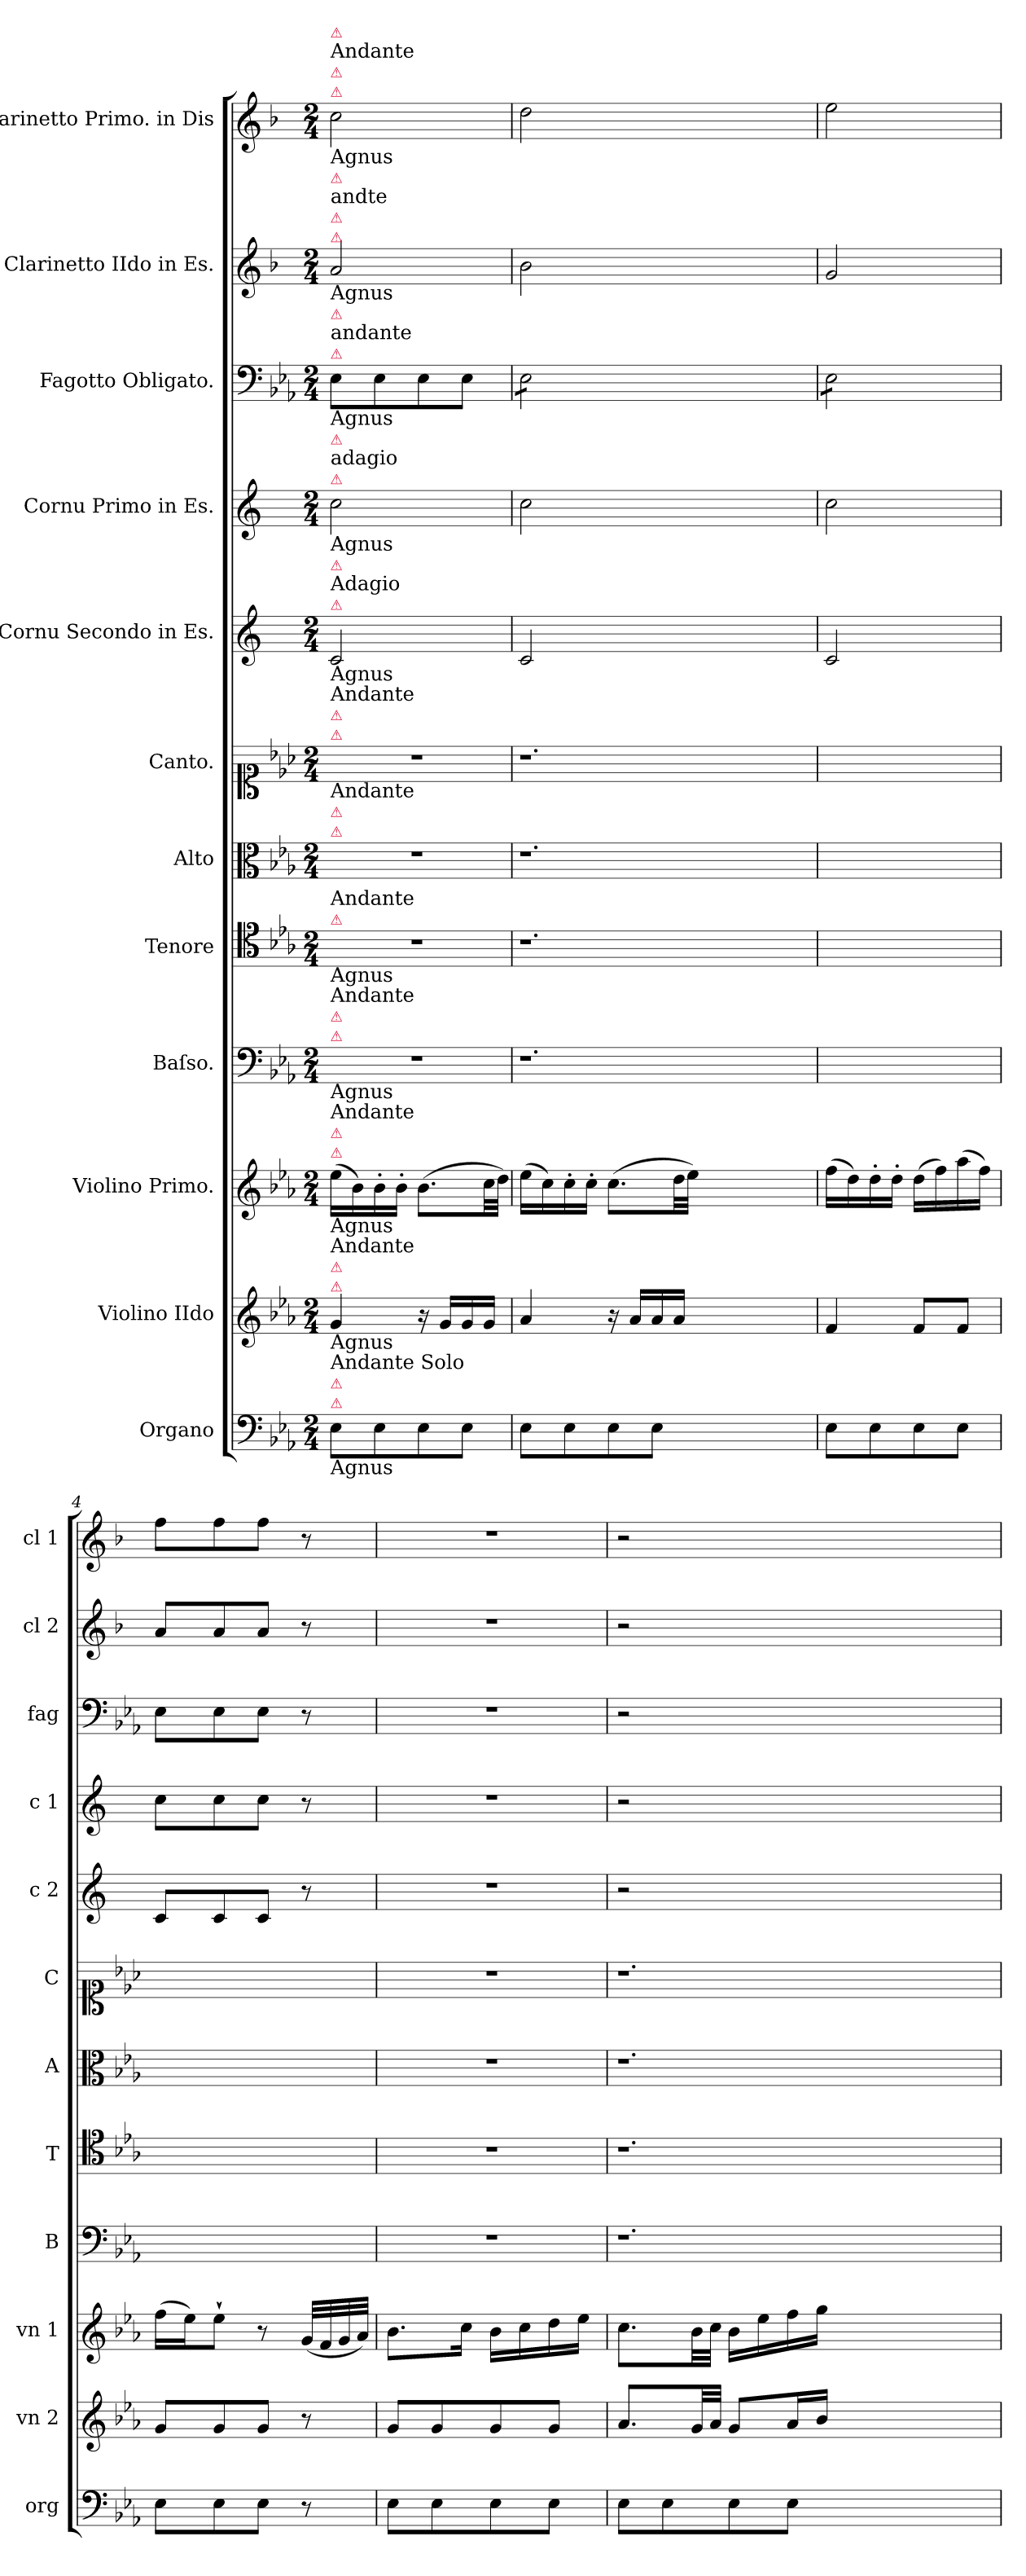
**kern	**kern	**kern	**kern	**kern	**kern	**kern	**kern	**kern	**kern	**kern	**kern
*part12	*part11	*part10	*part9	*part8	*part7	*part6	*part5	*part4	*part3	*part2	*part1
*staff12	*staff11	*staff10	*staff9	*staff8	*staff7	*staff6	*staff5	*staff4	*staff3	*staff2	*staff1
*I"Organo	*I"Violino IIdo	*I"Violino Primo.	*I"Baſso.	*I"Tenore	*I"Alto	*I"Canto.	*I"Cornu Secondo in Es.	*I"Cornu Primo in Es.	*I"Fagotto Obligato.	*I"Clarinetto IIdo in Es.	*I"Clarinetto Primo. in Dis
*I'org	*I'vn 2	*I'vn 1	*I'B	*I'T	*I'A	*I'C	*I'c 2	*I'c 1	*I'fag	*I'cl 2	*I'cl 1
*clefF4	*clefG2	*clefG2	*clefF4	*clefC4	*clefC3	*clefC1	*clefG2	*clefG2	*clefF4	*clefG2	*clefG2
*	*	*	*	*	*	*	*ITrd5c9	*ITrd5c9	*	*ITrd1c2	*ITrd1c2
*k[b-e-a-]	*k[b-e-a-]	*k[b-e-a-]	*k[b-e-a-]	*k[b-e-a-]	*k[b-e-a-]	*k[b-e-a-]	*k[b-e-a-]	*k[b-e-a-]	*k[b-e-a-]	*k[b-e-a-]	*k[b-e-a-]
*M2/4	*M2/4	*M2/4	*M2/4	*M2/4	*M2/4	*M2/4	*M2/4	*M2/4	*M2/4	*M2/4	*M2/4
=1	=1	=1	=1	=1	=1	=1	=1	=1	=1	=1	=1
!	!	!	!	!	!	!	!	!	!	!	!LO:TX:a:color=crimson:t=⚠
!	!	!	!	!	!	!	!	!	!	!	!LO:TX:a:color=crimson:t=⚠
!	!	!	!	!	!	!	!	!	!	!	!LO:TX:b:t=Agnus
!	!	!	!	!	!	!	!	!	!	!	!LO:TX:a:t=Andante
!	!	!	!	!	!	!	!	!	!	!	!LO:TX:a:color=crimson:t=⚠
!	!	!	!	!	!	!	!	!	!	!LO:TX:a:color=crimson:t=⚠	!
!	!	!	!	!	!	!	!	!	!	!LO:TX:a:color=crimson:t=⚠	!
!	!	!	!	!	!	!	!	!	!	!LO:TX:a:t=andte	!
!	!	!	!	!	!	!	!	!	!	!LO:TX:b:t=Agnus	!
!	!	!	!	!	!	!	!	!	!	!LO:TX:a:color=crimson:t=⚠	!
!	!	!	!	!	!	!	!	!	!LO:TX:a:color=crimson:t=⚠	!	!
!	!	!	!	!	!	!	!	!	!LO:TX:b:t=Agnus	!	!
!	!	!	!	!	!	!	!	!	!LO:TX:a:t=andante	!	!
!	!	!	!	!	!	!	!	!	!LO:TX:a:color=crimson:t=⚠	!	!
!	!	!	!	!	!	!	!	!LO:TX:a:color=crimson:t=⚠	!	!	!
!	!	!	!	!	!	!	!	!LO:TX:a:t=adagio	!	!	!
!	!	!	!	!	!	!	!	!LO:TX:b:t=Agnus	!	!	!
!	!	!	!	!	!	!	!	!LO:TX:a:color=crimson:t=⚠	!	!	!
!	!	!	!	!	!	!	!LO:TX:a:color=crimson:t=⚠	!	!	!	!
!	!	!	!	!	!	!	!LO:TX:b:t=Agnus	!	!	!	!
!	!	!	!	!	!	!	!LO:TX:a:t=Adagio	!	!	!	!
!	!	!	!	!	!	!	!LO:TX:a:color=crimson:t=⚠	!	!	!	!
!	!	!	!	!	!	!LO:TX:a:color=crimson:t=⚠	!	!	!	!	!
!	!	!	!	!	!	!LO:TX:a:color=crimson:t=⚠	!	!	!	!	!
!	!	!	!	!	!	!LO:TX:a:t=Andante	!	!	!	!	!
!	!	!	!	!	!LO:TX:a:color=crimson:t=⚠	!	!	!	!	!	!
!	!	!	!	!	!LO:TX:a:color=crimson:t=⚠	!	!	!	!	!	!
!	!	!	!	!	!LO:TX:a:t=Andante	!	!	!	!	!	!
!	!	!	!	!LO:TX:a:color=crimson:t=⚠	!	!	!	!	!	!	!
!	!	!	!	!LO:TX:a:t=Andante	!	!	!	!	!	!	!
!	!	!	!	!LO:TX:b:t=Agnus	!	!	!	!	!	!	!
!	!	!	!LO:TX:a:color=crimson:t=⚠	!	!	!	!	!	!	!	!
!	!	!	!LO:TX:a:color=crimson:t=⚠	!	!	!	!	!	!	!	!
!	!	!	!LO:TX:a:t=Andante	!	!	!	!	!	!	!	!
!	!	!	!LO:TX:b:t=Agnus	!	!	!	!	!	!	!	!
!	!	!LO:TX:a:color=crimson:t=⚠	!	!	!	!	!	!	!	!	!
!	!	!LO:TX:a:color=crimson:t=⚠	!	!	!	!	!	!	!	!	!
!	!	!LO:TX:a:t=Andante	!	!	!	!	!	!	!	!	!
!	!	!LO:TX:b:t=Agnus	!	!	!	!	!	!	!	!	!
!	!LO:TX:a:color=crimson:t=⚠	!	!	!	!	!	!	!	!	!	!
!	!LO:TX:a:color=crimson:t=⚠	!	!	!	!	!	!	!	!	!	!
!	!LO:TX:b:t=Agnus	!	!	!	!	!	!	!	!	!	!
!	!LO:TX:a:t=Andante	!	!	!	!	!	!	!	!	!	!
!LO:TX:a:color=crimson:t=⚠	!	!	!	!	!	!	!	!	!	!	!
!LO:TX:a:color=crimson:t=⚠	!	!	!	!	!	!	!	!	!	!	!
!LO:TX:b:t=Agnus	!	!	!	!	!	!	!	!	!	!	!
!LO:TX:a:t=Andante Solo	!	!	!	!	!	!	!	!	!	!	!
8E-\L	4g/	(16ee-\LL	2r	2r	2r	2r	2E-/	2e-\	8E-\L	2g/	2b-\
.	.	16b-\)	.	.	.	.	.	.	.	.	.
8E-\	.	16b-'\	.	.	.	.	.	.	8E-\	.	.
.	.	16b-'\JJ	.	.	.	.	.	.	.	.	.
8E-\	16r	(8.b-\L	.	.	.	.	.	.	8E-\	.	.
.	16g/LL	.	.	.	.	.	.	.	.	.	.
8E-\J	16g/	.	.	.	.	.	.	.	8E-\J	.	.
.	16g/JJ	32cc\LL	.	.	.	.	.	.	.	.	.
.	.	32dd\JJJ)	.	.	.	.	.	.	.	.	.
=2	=2	=2	=2	=2	=2	=2	=2	=2	=2	=2	=2
*	*	*	*	*	*	*	*	*	*tremolo	*	*
8E-\L	4a-/	(16ee-\LL	1.r	1.r	1.r	1.r	2E-/	2e-\	8E-\L	2a-\	2cc\
.	.	16cc\)	.	.	.	.	.	.	.	.	.
8E-\	.	16cc'\	.	.	.	.	.	.	8E-\	.	.
.	.	16cc'\JJ	.	.	.	.	.	.	.	.	.
8E-\	16r	(8.cc\L	.	.	.	.	.	.	8E-\	.	.
.	16a-/LL	.	.	.	.	.	.	.	.	.	.
8E-\J	16a-/	.	.	.	.	.	.	.	8E-\J	.	.
.	16a-/JJ	32dd\LL	.	.	.	.	.	.	.	.	.
.	.	32ee-\JJJ)	.	.	.	.	.	.	.	.	.
1ryy	1ryy	1ryy	.	.	.	.	1ryy	1ryy	1ryy	1ryy	1ryy
=3	=3	=3	=3	=3	=3	=3	=3	=3	=3	=3	=3
8E-\L	4f/	(16ff\LL	2ryy	2ryy	2ryy	2ryy	2E-/	2e-\	8E-\L	2f/	2dd\
.	.	16dd\)	.	.	.	.	.	.	.	.	.
8E-\	.	16dd'\	.	.	.	.	.	.	8E-\	.	.
.	.	16dd'\JJ	.	.	.	.	.	.	.	.	.
8E-\	8f/L	(16dd\LL	.	.	.	.	.	.	8E-\	.	.
.	.	16ff\)	.	.	.	.	.	.	.	.	.
8E-\J	8f/J	(16aa-\	.	.	.	.	.	.	8E-\J	.	.
*	*	*	*	*	*	*	*	*	*Xtremolo	*	*
.	.	16ff\JJ)	.	.	.	.	.	.	.	.	.
=4	=4	=4	=4	=4	=4	=4	=4	=4	=4	=4	=4
8E-\L	8g/L	(16ff\LL	2ryy	2ryy	2ryy	2ryy	8E-/L	8e-\L	8E-\L	8g/L	8ee-\L
.	.	16ee-\J)	.	.	.	.	.	.	.	.	.
8E-\	8g/	8ee-`\J	.	.	.	.	8E-/	8e-\	8E-\	8g/	8ee-\
8E-\J	8g/J	8r	.	.	.	.	8E-/J	8e-\J	8E-\J	8g/J	8ee-\J
8r	8r	(32g/LLL	.	.	.	.	8r	8r	8r	8r	8r
.	.	32f/	.	.	.	.	.	.	.	.	.
.	.	32g/	.	.	.	.	.	.	.	.	.
.	.	32a-/JJJ)	.	.	.	.	.	.	.	.	.
=5	=5	=5	=5	=5	=5	=5	=5	=5	=5	=5	=5
8E-\L	8g/L	8.b-\L	2r	2r	2r	2r	2r	2r	2r	2r	2r
8E-\	8g/	.	.	.	.	.	.	.	.	.	.
.	.	16cc\Jk	.	.	.	.	.	.	.	.	.
8E-\	8g/	16b-\LL	.	.	.	.	.	.	.	.	.
.	.	16cc\	.	.	.	.	.	.	.	.	.
8E-\J	8g/J	16dd\	.	.	.	.	.	.	.	.	.
.	.	16ee-\JJ	.	.	.	.	.	.	.	.	.
=6	=6	=6	=6	=6	=6	=6	=6	=6	=6	=6	=6
8E-\L	8.a-/L	8.cc\L	1.r	1.r	1.r	1.r	2r	2r	2r	2r	2r
8E-\	.	.	.	.	.	.	.	.	.	.	.
.	32g/LL	32b-\LL	.	.	.	.	.	.	.	.	.
.	32a-/JJJ	32cc\JJJ	.	.	.	.	.	.	.	.	.
8E-\	8g/L	16b-\LL	.	.	.	.	.	.	.	.	.
.	.	16ee-\	.	.	.	.	.	.	.	.	.
8E-\J	16a-/L	16ff\	.	.	.	.	.	.	.	.	.
.	16b-/JJ	16gg\JJ	.	.	.	.	.	.	.	.	.
1ryy	1ryy	1ryy	.	.	.	.	1ryy	1ryy	1ryy	1ryy	1ryy
=	=	=	=	=	=	=	=	=	=	=	=
*-	*-	*-	*-	*-	*-	*-	*-	*-	*-	*-	*-
